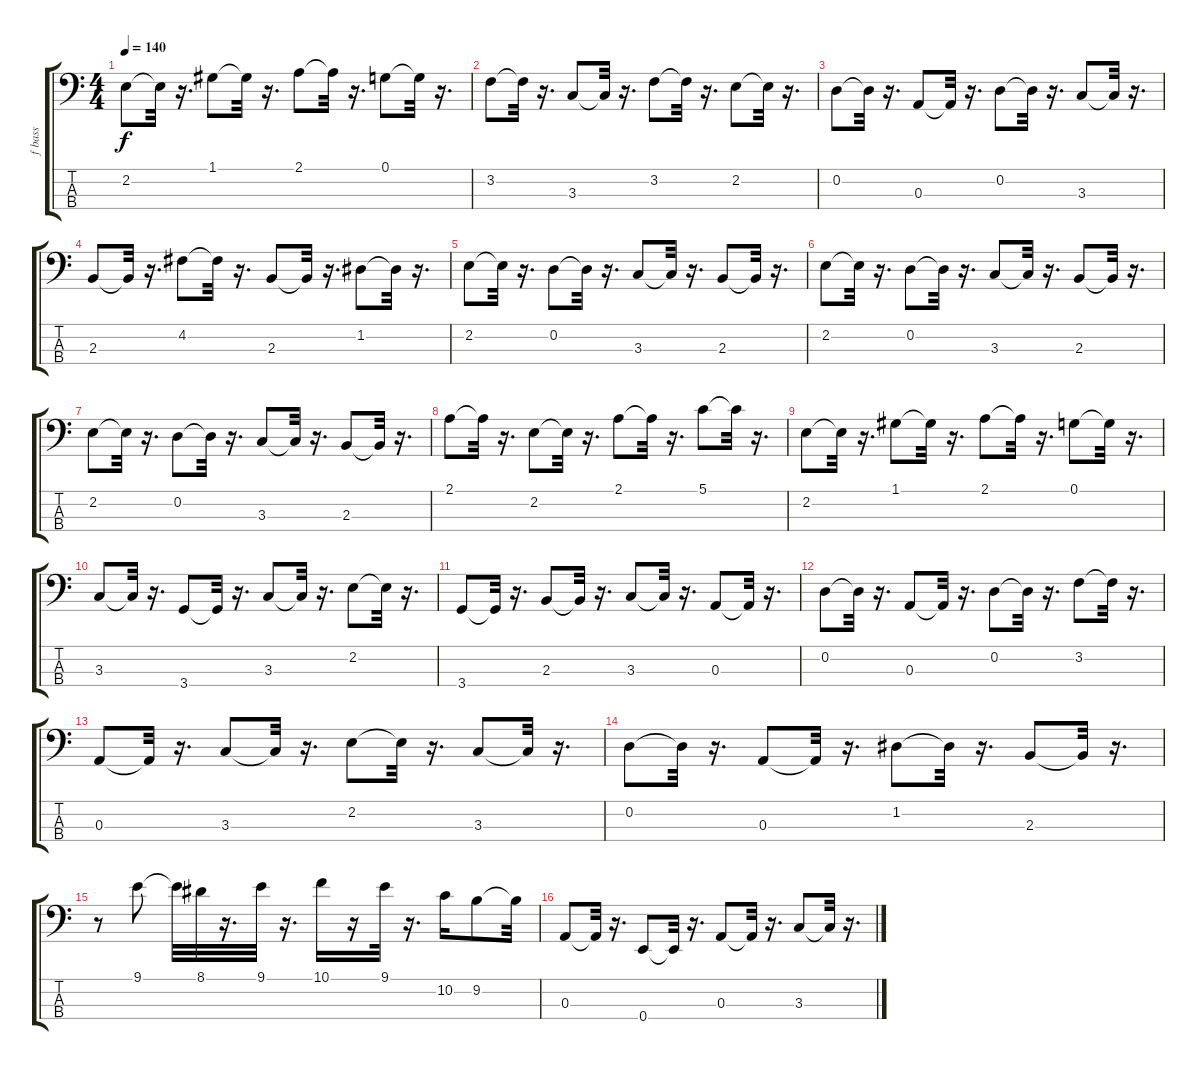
\track ("f bass" "f bass") {instrument electricbassfinger}
\staff {score tabs}
\tuning (G2 D2 A1 E1) {hide}
\ts (4 4)
\tempo 140
\clef f4
\ks c
2.2.8{dy f} 2.2{t}.32 r.16{d} 1.1.8 1.1{t}.32 r.16{d} 2.1.8 2.1{t}.32 r.16{d} 0.1.8 0.1{t}.32 r.16{d} |
3.2.8 3.2{t}.32 r.16{d} 3.3.8 3.3{t}.32 r.16{d} 3.2.8 3.2{t}.32 r.16{d} 2.2.8 2.2{t}.32 r.16{d} |
0.2.8 0.2{t}.32 r.16{d} 0.3.8 0.3{t}.32 r.16{d} 0.2.8 0.2{t}.32 r.16{d} 3.3.8 3.3{t}.32 r.16{d} |
2.3.8 2.3{t}.32 r.16{d} 4.2.8 4.2{t}.32 r.16{d} 2.3.8 2.3{t}.32 r.16{d} 1.2.8 1.2{t}.32 r.16{d} |
2.2.8 2.2{t}.32 r.16{d} 0.2.8 0.2{t}.32 r.16{d} 3.3.8 3.3{t}.32 r.16{d} 2.3.8 2.3{t}.32 r.16{d} |
2.2.8 2.2{t}.32 r.16{d} 0.2.8 0.2{t}.32 r.16{d} 3.3.8 3.3{t}.32 r.16{d} 2.3.8 2.3{t}.32 r.16{d} |
2.2.8 2.2{t}.32 r.16{d} 0.2.8 0.2{t}.32 r.16{d} 3.3.8 3.3{t}.32 r.16{d} 2.3.8 2.3{t}.32 r.16{d} |
2.1.8 2.1{t}.32 r.16{d} 2.2.8 2.2{t}.32 r.16{d} 2.1.8 2.1{t}.32 r.16{d} 5.1.8 5.1{t}.32 r.16{d} |
2.2.8 2.2{t}.32 r.16{d} 1.1.8 1.1{t}.32 r.16{d} 2.1.8 2.1{t}.32 r.16{d} 0.1.8 0.1{t}.32 r.16{d} |
3.3.8 3.3{t}.32 r.16{d} 3.4.8 3.4{t}.32 r.16{d} 3.3.8 3.3{t}.32 r.16{d} 2.2.8 2.2{t}.32 r.16{d} |
3.4.8 3.4{t}.32 r.16{d} 2.3.8 2.3{t}.32 r.16{d} 3.3.8 3.3{t}.32 r.16{d} 0.3.8 0.3{t}.32 r.16{d} |
0.2.8 0.2{t}.32 r.16{d} 0.3.8 0.3{t}.32 r.16{d} 0.2.8 0.2{t}.32 r.16{d} 3.2.8 3.2{t}.32 r.16{d} |
0.3.8 0.3{t}.32 r.16{d} 3.3.8 3.3{t}.32 r.16{d} 2.2.8 2.2{t}.32 r.16{d} 3.3.8 3.3{t}.32 r.16{d} |
0.2.8 0.2{t}.32 r.16{d} 0.3.8 0.3{t}.32 r.16{d} 1.2.8 1.2{t}.32 r.16{d} 2.3.8 2.3{t}.32 r.16{d} |
r.8 9.1.8 9.1{t}.32 8.1.32 r.16{d} 9.1.32 r.16{d} 10.1.16 r.16 9.1.32 r.16{d} 10.2.16 9.2.8 9.2{t}.32 |
0.3.8 0.3{t}.32 r.16{d} 0.4.8 0.4{t}.32 r.16{d} 0.3.8 0.3{t}.32 r.16{d} 3.3.8 3.3{t}.32 r.16{d}
